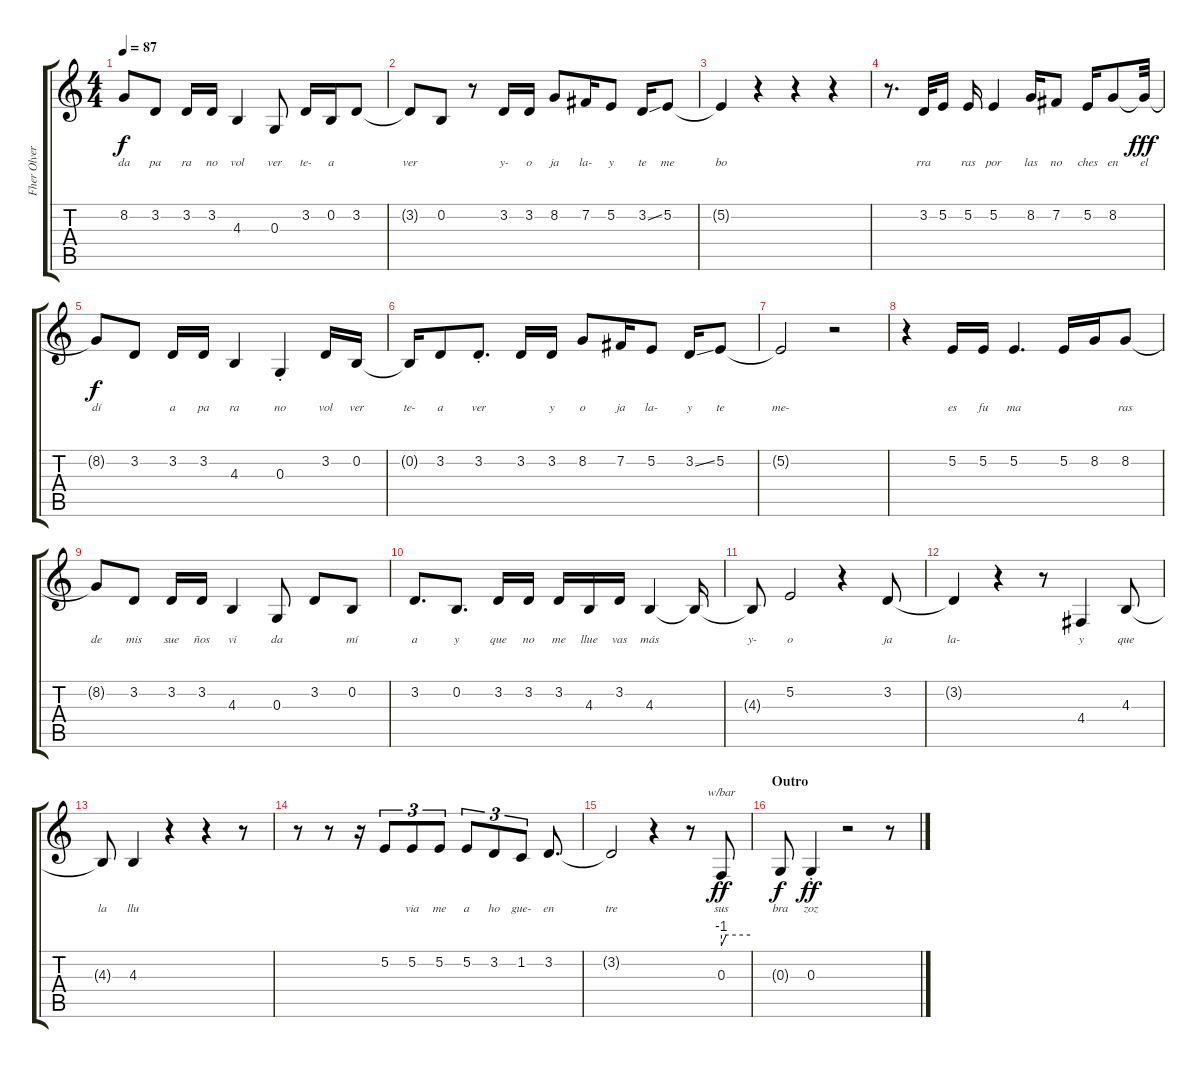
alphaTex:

\track ("Fher Olvera (Voz)" "Fher Olver") {instrument violin}
\staff {score tabs}
\tuning (E4 B3 G3 D3 A2 E2) {hide}
\ts (4 4)
\tempo 87
\clef g2
\ks c
8.2{t}.8{lyrics (0 "da") lyrics (1 "") lyrics (2 "") lyrics (3 "") lyrics (4 "") dy f} 3.2.8{lyrics (0 "pa") lyrics (1 "") lyrics (2 "") lyrics (3 "") lyrics (4 "")} 3.2.16{lyrics (0 "ra") lyrics (1 "") lyrics (2 "") lyrics (3 "") lyrics (4 "")} 3.2.16{lyrics (0 "no") lyrics (1 "") lyrics (2 "") lyrics (3 "") lyrics (4 "")} 4.3.4{lyrics (0 "vol") lyrics (1 "") lyrics (2 "") lyrics (3 "") lyrics (4 "")} 0.3.8{lyrics (0 "ver") lyrics (1 "") lyrics (2 "") lyrics (3 "") lyrics (4 "")} 3.2.16{lyrics (0 "te-") lyrics (1 "") lyrics (2 "") lyrics (3 "") lyrics (4 "")} 0.2.16{lyrics (0 "a") lyrics (1 "") lyrics (2 "") lyrics (3 "") lyrics (4 "")} 3.2.8{lyrics (0 "") lyrics (1 "") lyrics (2 "") lyrics (3 "") lyrics (4 "")} |
3.2{t}.8{lyrics (0 "ver") lyrics (1 "") lyrics (2 "") lyrics (3 "") lyrics (4 "")} 0.2.8{lyrics (0 "") lyrics (1 "") lyrics (2 "") lyrics (3 "") lyrics (4 "")} r.8 3.2.16{lyrics (0 "y-") lyrics (1 "") lyrics (2 "") lyrics (3 "") lyrics (4 "")} 3.2.16{lyrics (0 "o") lyrics (1 "") lyrics (2 "") lyrics (3 "") lyrics (4 "")} 8.2.8{lyrics (0 "ja") lyrics (1 "") lyrics (2 "") lyrics (3 "") lyrics (4 "")} 7.2.16{lyrics (0 "la-") lyrics (1 "") lyrics (2 "") lyrics (3 "") lyrics (4 "")} 5.2.8{lyrics (0 "y") lyrics (1 "") lyrics (2 "") lyrics (3 "") lyrics (4 "")} 3.2{ss}.16{lyrics (0 "te") lyrics (1 "") lyrics (2 "") lyrics (3 "") lyrics (4 "")} 5.2.8{lyrics (0 "me") lyrics (1 "") lyrics (2 "") lyrics (3 "") lyrics (4 "")} |
5.2{t}.4{lyrics (0 "bo") lyrics (1 "") lyrics (2 "") lyrics (3 "") lyrics (4 "")} r.4 r.4 r.4 |
r.8{d} 3.2.32{lyrics (0 "rra") lyrics (1 "") lyrics (2 "") lyrics (3 "") lyrics (4 "")} 5.2.16{lyrics (0 "") lyrics (1 "") lyrics (2 "") lyrics (3 "") lyrics (4 "")} 5.2.16{lyrics (0 "ras") lyrics (1 "") lyrics (2 "") lyrics (3 "") lyrics (4 "")} 5.2.4{lyrics (0 "por") lyrics (1 "") lyrics (2 "") lyrics (3 "") lyrics (4 "")} 8.2.16{lyrics (0 "las") lyrics (1 "") lyrics (2 "") lyrics (3 "") lyrics (4 "")} 7.2.8{lyrics (0 "no") lyrics (1 "") lyrics (2 "") lyrics (3 "") lyrics (4 "")} 5.2.16{lyrics (0 "ches") lyrics (1 "") lyrics (2 "") lyrics (3 "") lyrics (4 "")} 8.2.8{lyrics (0 "en") lyrics (1 "") lyrics (2 "") lyrics (3 "") lyrics (4 "")} 8.2{t}.32{lyrics (0 "el") lyrics (1 "") lyrics (2 "") lyrics (3 "") lyrics (4 "") dy fff} |
8.2{t}.8{lyrics (0 "dí") lyrics (1 "") lyrics (2 "") lyrics (3 "") lyrics (4 "") dy f} 3.2.8{lyrics (0 "") lyrics (1 "") lyrics (2 "") lyrics (3 "") lyrics (4 "")} 3.2.16{lyrics (0 "a") lyrics (1 "") lyrics (2 "") lyrics (3 "") lyrics (4 "")} 3.2.16{lyrics (0 "pa") lyrics (1 "") lyrics (2 "") lyrics (3 "") lyrics (4 "")} 4.3.4{lyrics (0 "ra") lyrics (1 "") lyrics (2 "") lyrics (3 "") lyrics (4 "")} 0.3{st}.4{lyrics (0 "no") lyrics (1 "") lyrics (2 "") lyrics (3 "") lyrics (4 "")} 3.2.16{lyrics (0 "vol") lyrics (1 "") lyrics (2 "") lyrics (3 "") lyrics (4 "")} 0.2.16{lyrics (0 "ver") lyrics (1 "") lyrics (2 "") lyrics (3 "") lyrics (4 "")} |
0.2{t}.16{lyrics (0 "te-") lyrics (1 "") lyrics (2 "") lyrics (3 "") lyrics (4 "")} 3.2.8{lyrics (0 "a") lyrics (1 "") lyrics (2 "") lyrics (3 "") lyrics (4 "")} 3.2{st}.8{d lyrics (0 "ver") lyrics (1 "") lyrics (2 "") lyrics (3 "") lyrics (4 "")} 3.2.16{lyrics (0 "") lyrics (1 "") lyrics (2 "") lyrics (3 "") lyrics (4 "")} 3.2.16{lyrics (0 "y") lyrics (1 "") lyrics (2 "") lyrics (3 "") lyrics (4 "")} 8.2.8{lyrics (0 "o") lyrics (1 "") lyrics (2 "") lyrics (3 "") lyrics (4 "")} 7.2.16{lyrics (0 "ja") lyrics (1 "") lyrics (2 "") lyrics (3 "") lyrics (4 "")} 5.2.8{lyrics (0 "la-") lyrics (1 "") lyrics (2 "") lyrics (3 "") lyrics (4 "")} 3.2{ss}.16{lyrics (0 "y") lyrics (1 "") lyrics (2 "") lyrics (3 "") lyrics (4 "")} 5.2.8{lyrics (0 "te") lyrics (1 "") lyrics (2 "") lyrics (3 "") lyrics (4 "")} |
5.2{t}.2{lyrics (0 "me-") lyrics (1 "") lyrics (2 "") lyrics (3 "") lyrics (4 "")} r.2 |
r.4 5.2.16{lyrics (0 "es") lyrics (1 "") lyrics (2 "") lyrics (3 "") lyrics (4 "")} 5.2.16{lyrics (0 "fu") lyrics (1 "") lyrics (2 "") lyrics (3 "") lyrics (4 "")} 5.2.4{d lyrics (0 "ma") lyrics (1 "") lyrics (2 "") lyrics (3 "") lyrics (4 "")} 5.2.16{lyrics (0 "") lyrics (1 "") lyrics (2 "") lyrics (3 "") lyrics (4 "")} 8.2.16{lyrics (0 "") lyrics (1 "") lyrics (2 "") lyrics (3 "") lyrics (4 "")} 8.2.8{lyrics (0 "ras") lyrics (1 "") lyrics (2 "") lyrics (3 "") lyrics (4 "")} |
8.2{t}.8{lyrics (0 "de") lyrics (1 "") lyrics (2 "") lyrics (3 "") lyrics (4 "")} 3.2.8{lyrics (0 "mis") lyrics (1 "") lyrics (2 "") lyrics (3 "") lyrics (4 "")} 3.2.16{lyrics (0 "sue") lyrics (1 "") lyrics (2 "") lyrics (3 "") lyrics (4 "")} 3.2.16{lyrics (0 "ños") lyrics (1 "") lyrics (2 "") lyrics (3 "") lyrics (4 "")} 4.3.4{lyrics (0 "vi") lyrics (1 "") lyrics (2 "") lyrics (3 "") lyrics (4 "")} 0.3.8{lyrics (0 "da") lyrics (1 "") lyrics (2 "") lyrics (3 "") lyrics (4 "")} 3.2.8{lyrics (0 "") lyrics (1 "") lyrics (2 "") lyrics (3 "") lyrics (4 "")} 0.2.8{lyrics (0 "mí") lyrics (1 "") lyrics (2 "") lyrics (3 "") lyrics (4 "")} |
3.2.8{d lyrics (0 "a") lyrics (1 "") lyrics (2 "") lyrics (3 "") lyrics (4 "")} 0.2.8{d lyrics (0 "y") lyrics (1 "") lyrics (2 "") lyrics (3 "") lyrics (4 "")} 3.2.16{lyrics (0 "que") lyrics (1 "") lyrics (2 "") lyrics (3 "") lyrics (4 "")} 3.2.16{lyrics (0 "no") lyrics (1 "") lyrics (2 "") lyrics (3 "") lyrics (4 "")} 3.2.16{lyrics (0 "me") lyrics (1 "") lyrics (2 "") lyrics (3 "") lyrics (4 "")} 4.3.16{lyrics (0 "llue") lyrics (1 "") lyrics (2 "") lyrics (3 "") lyrics (4 "")} 3.2.16{lyrics (0 "vas") lyrics (1 "") lyrics (2 "") lyrics (3 "") lyrics (4 "")} 4.3.4{lyrics (0 "más") lyrics (1 "") lyrics (2 "") lyrics (3 "") lyrics (4 "")} 4.3{t}.16{lyrics (0 "") lyrics (1 "") lyrics (2 "") lyrics (3 "") lyrics (4 "")} |
4.3{t}.8{lyrics (0 "y-") lyrics (1 "") lyrics (2 "") lyrics (3 "") lyrics (4 "")} 5.2.2{lyrics (0 "o") lyrics (1 "") lyrics (2 "") lyrics (3 "") lyrics (4 "")} r.4 3.2.8{lyrics (0 "ja") lyrics (1 "") lyrics (2 "") lyrics (3 "") lyrics (4 "")} |
3.2{t}.4{lyrics (0 "la-") lyrics (1 "") lyrics (2 "") lyrics (3 "") lyrics (4 "")} r.4 r.8 4.4.4{lyrics (0 "y") lyrics (1 "") lyrics (2 "") lyrics (3 "") lyrics (4 "")} 4.3.8{lyrics (0 "que") lyrics (1 "") lyrics (2 "") lyrics (3 "") lyrics (4 "")} |
4.3{t}.8{lyrics (0 "la") lyrics (1 "") lyrics (2 "") lyrics (3 "") lyrics (4 "")} 4.3.4{lyrics (0 "llu") lyrics (1 "") lyrics (2 "") lyrics (3 "") lyrics (4 "")} r.4 r.4 r.8 |
r.8 r.8 r.16 5.2.8{tu (3 2) lyrics (0 "") lyrics (1 "") lyrics (2 "") lyrics (3 "") lyrics (4 "")} 5.2.8{tu (3 2) lyrics (0 "via") lyrics (1 "") lyrics (2 "") lyrics (3 "") lyrics (4 "")} 5.2.8{tu (3 2) lyrics (0 "me") lyrics (1 "") lyrics (2 "") lyrics (3 "") lyrics (4 "")} 5.2.8{tu (3 2) lyrics (0 "a") lyrics (1 "") lyrics (2 "") lyrics (3 "") lyrics (4 "")} 3.2.8{tu (3 2) lyrics (0 "ho") lyrics (1 "") lyrics (2 "") lyrics (3 "") lyrics (4 "")} 1.2.8{tu (3 2) lyrics (0 "gue-") lyrics (1 "") lyrics (2 "") lyrics (3 "") lyrics (4 "")} 3.2.8{d lyrics (0 "en") lyrics (1 "") lyrics (2 "") lyrics (3 "") lyrics (4 "")} |
3.2{t}.2{lyrics (0 "tre") lyrics (1 "") lyrics (2 "") lyrics (3 "") lyrics (4 "")} r.4 r.8 0.3.8{tbe (custom default 0 -4 10 0 60 0) lyrics (0 "sus") lyrics (1 "") lyrics (2 "") lyrics (3 "") lyrics (4 "") dy ff} |
\section ("" "Outro")
0.3{t}.8{lyrics (0 "bra") lyrics (1 "") lyrics (2 "") lyrics (3 "") lyrics (4 "") dy f} 0.3{st}.4{lyrics (0 "zoz") lyrics (1 "") lyrics (2 "") lyrics (3 "") lyrics (4 "") dy ff} r.2 r.8
